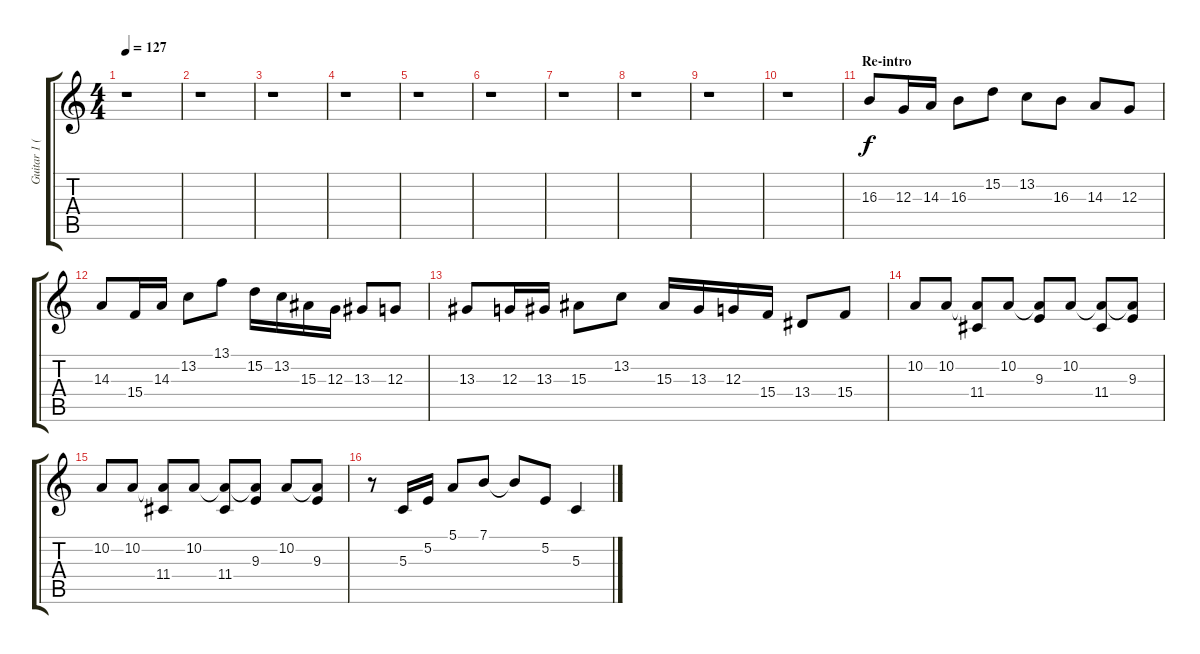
\track ("Guitar 1 (Organ arr. for Guitar)" "Guitar 1 (") {instrument drawbarorgan}
\staff {score tabs}
\tuning (E4 B3 G3 D3 A2 E2) {hide}
\ts (4 4)
\tempo 127
\clef g2
\ks c
r.1{dy f} |
r.1 |
r.1 |
r.1 |
r.1 |
r.1 |
r.1 |
r.1 |
r.1 |
r.1 |
\section ("" "Re-intro")
16.3.8 12.3.16 14.3.16 16.3.8 15.2.8 13.2.8 16.3.8 14.3.8 12.3.8 |
14.3.8 15.4.16 14.3.16 13.2.8 13.1.8 15.2.16 13.2.16 15.3.16 12.3.16 13.3.8 12.3.8 |
13.3.8 12.3.16 13.3.16 15.3.8 13.2.8 15.3.16 13.3.16 12.3.16 15.4.16 13.4.8 15.4.8 |
10.2.8 10.2.8 (10.2{t} 11.4).8 10.2.8 (10.2{t} 9.3).8 10.2.8 (10.2{t} 11.4).8 (10.2{t} 9.3).8 |
10.2.8 10.2.8 (10.2{t} 11.4).8 10.2.8 (10.2{t} 11.4).8 (10.2{t} 9.3).8 10.2.8 (10.2{t} 9.3).8 |
r.8 5.3.16 5.2.16 5.1.8 7.1.8 7.1{t}.8 5.2.8 5.3.4
